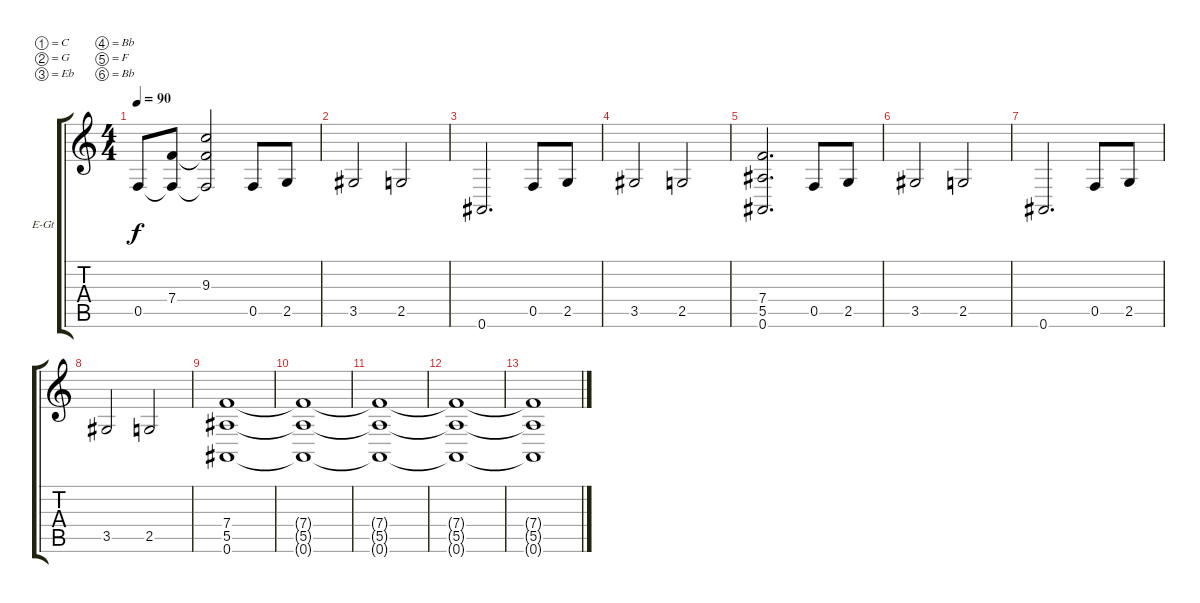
\defaultSystemsLayout 4
\bracketExtendMode groupsimilarinstruments
\firstSystemTrackNameOrientation horizontal
\otherSystemsTrackNameOrientation horizontal
\track ("Electric Guitar" "E-Gt") {instrument distortionguitar}
\staff {score tabs}
\tuning (C4 G3 Eb3 Bb2 F2 Bb1)
\ts (4 4)
\tempo 90
\clef g2
\ks c
0.5.8{dy f} (0.5{t} 7.4).8 (0.5{t} 9.3 7.4{t}).2 0.5.8 2.5.8 |
3.5.2 2.5.2 |
0.6.2{d} 0.5.8 2.5.8 |
3.5.2 2.5.2 |
(0.6 5.5 7.4).2{d} 0.5.8 2.5.8 |
3.5.2 2.5.2 |
0.6.2{d} 0.5.8 2.5.8 |
3.5.2 2.5.2 |
(0.6 5.5 7.4).1 |
(7.4{t} 5.5{t} 0.6{t}).1 |
(0.6{t} 5.5{t} 7.4{t}).1 |
(7.4{t} 5.5{t} 0.6{t}).1 |
(0.6{t} 5.5{t} 7.4{t}).1
